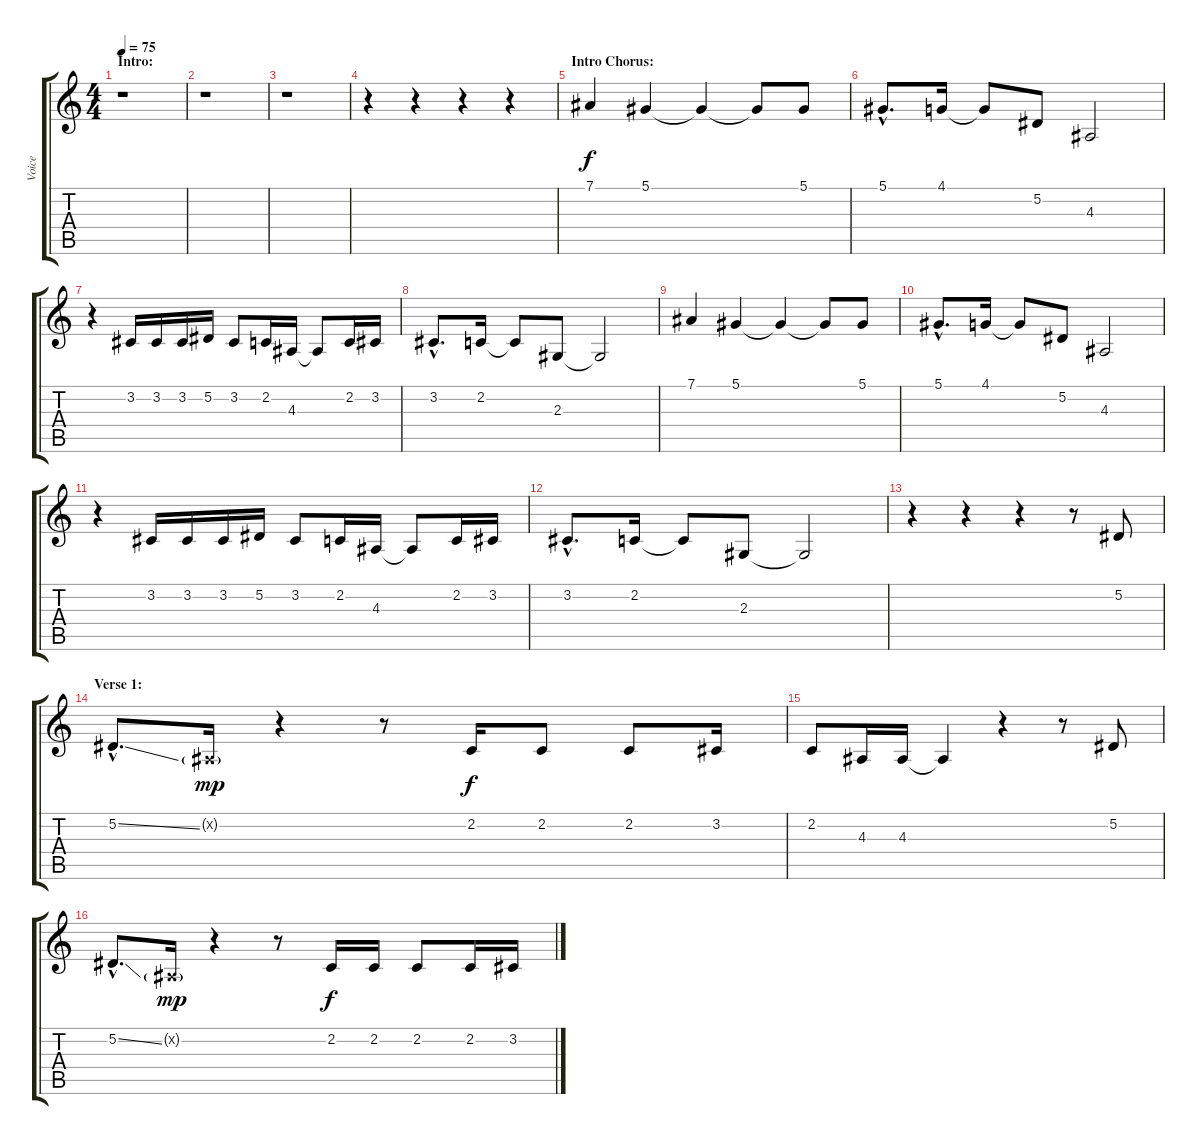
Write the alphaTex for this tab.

\track ("Voice" "Voice") {instrument oboe}
\staff {score tabs}
\tuning (Eb4 Bb3 Gb3 Db3 Ab2 Eb2) {hide}
\ts (4 4)
\section ("" "Intro:")
\tempo 75
\clef g2
\ks c
r.1{dy f instrument oboe} |
r.1 |
r.1 |
r.4 r.4 r.4 r.4 |
\section ("" "Intro Chorus:")
7.1.4 5.1.4 5.1{t}.4 5.1{t}.8 5.1.8 |
5.1{hac}.8{d} 4.1.16 4.1{t}.8 5.2.8 4.3.2 |
r.4 3.2.16 3.2.16 3.2.16 5.2.16 3.2.8 2.2.16 4.3.16 4.3{t}.8 2.2.16 3.2.16 |
3.2{hac}.8{d} 2.2.16 2.2{t}.8 2.3.8 2.3{t}.2 |
7.1.4 5.1.4 5.1{t}.4 5.1{t}.8 5.1.8 |
5.1{hac}.8{d} 4.1.16 4.1{t}.8 5.2.8 4.3.2 |
r.4 3.2.16 3.2.16 3.2.16 5.2.16 3.2.8 2.2.16 4.3.16 4.3{t}.8 2.2.16 3.2.16 |
3.2{hac}.8{d} 2.2.16 2.2{t}.8 2.3.8 2.3{t}.2 |
r.4 r.4 r.4 r.8 5.2.8 |
\section ("" "Verse 1:")
5.2{ss hac}.8{d} 0.2{g x}.16{dy mp} r.4 r.8 2.2.16{dy f} 2.2.8 2.2.8 3.2.16 |
2.2.8 4.3.16 4.3.16 4.3{t}.4 r.4 r.8 5.2.8 |
5.2{ss hac}.8{d} 0.2{g x}.16{dy mp} r.4 r.8 2.2.16{dy f} 2.2.16 2.2.8 2.2.16 3.2.16
